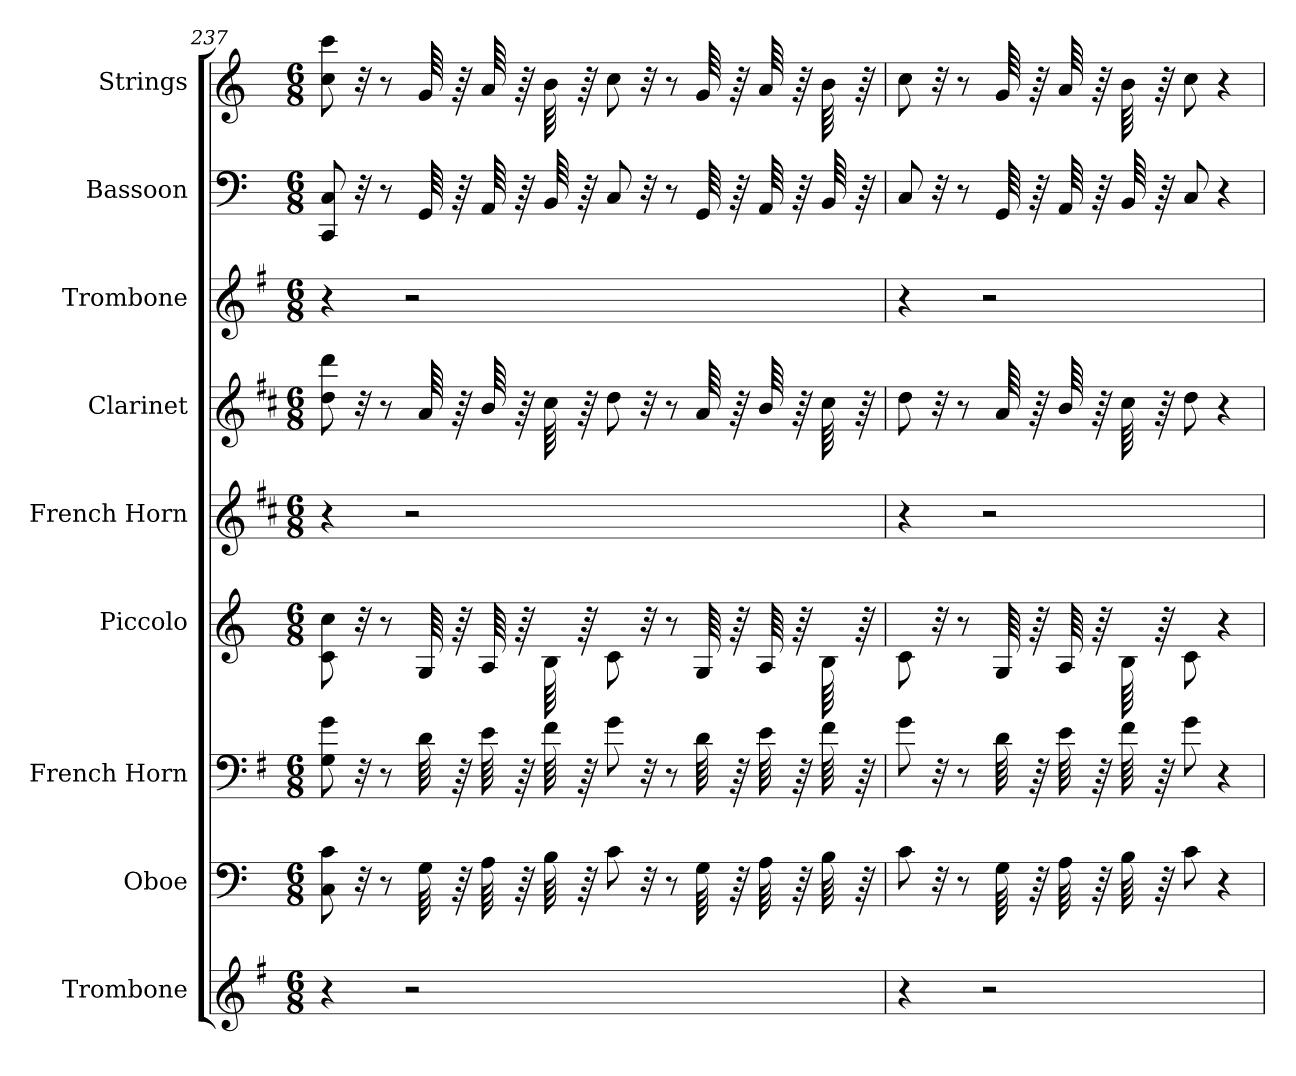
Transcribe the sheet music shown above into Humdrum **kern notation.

**kern	**kern	**kern	**kern	**kern	**kern	**kern	**kern	**kern
*part9	*part8	*part7	*part6	*part5	*part4	*part3	*part2	*part1
*staff9	*staff8	*staff7	*staff6	*staff5	*staff4	*staff3	*staff2	*staff1
*I"Trombone	*I"Oboe	*I"French Horn	*I"Piccolo	*I"French Horn	*I"Clarinet	*I"Trombone	*I"Bassoon	*I"Strings
*I'Trb	*I'Ob	*I'Hn	*I'Picc	*I'Hn	*I'Cl	*I'Trb	*I'Bsn	*I'Str
*clefG2	*clefF4	*clefF4	*clefG2	*clefG2	*clefG2	*clefG2	*clefF4	*clefG2
*	*	*ITrd4c7	*ITrd-7c-12	*ITrd4c7	*ITrd1c2	*	*	*
*k[f#]	*k[]	*k[]	*k[]	*k[f#]	*k[]	*k[f#]	*k[]	*k[]
*M6/8	*M6/8	*M6/8	*M6/8	*M6/8	*M6/8	*M6/8	*M6/8	*M6/8
=237	=237	=237	=237	=237	=237	=237	=237	=237
4r	8C\ 8c\	8C\ 8c\	8cc\ 8ccc\	4r	8cc\ 8ccc\	4r	8CC/ 8C/	8cc\ 8ccc\
.	32r	32r	32r	.	32r	.	32r	32r
.	8r	8r	8r	.	8r	.	8r	8r
2r	.	.	.	2r	.	2r	.	.
.	64G\	64G\	64g/	.	64g/	.	64GG/	64g/
.	64r	64r	64r	.	64r	.	64r	64r
.	64A\	64A\	64a/	.	64a/	.	64AA/	64a/
.	64r	64r	64r	.	64r	.	64r	64r
.	64B\	64B\	64b\	.	64b\	.	64BB/	64b\
.	64r	64r	64r	.	64r	.	64r	64r
.	8c\	8c\	8cc\	.	8cc\	.	8C/	8cc\
.	32r	32r	32r	.	32r	.	32r	32r
.	8r	8r	8r	.	8r	.	8r	8r
.	64G\	64G\	64g/	.	64g/	.	64GG/	64g/
.	64r	64r	64r	.	64r	.	64r	64r
.	64A\	64A\	64a/	.	64a/	.	64AA/	64a/
.	64r	64r	64r	.	64r	.	64r	64r
.	64B\	64B\	64b\	.	64b\	.	64BB/	64b\
.	64r	64r	64r	.	64r	.	64r	64r
!!LO:PB:g=z
=238	=238	=238	=238	=238	=238	=238	=238	=238
4r	8c\	8c\	8cc\	4r	8cc\	4r	8C/	8cc\
.	32r	32r	32r	.	32r	.	32r	32r
.	8r	8r	8r	.	8r	.	8r	8r
2r	.	.	.	2r	.	2r	.	.
.	64G\	64G\	64g/	.	64g/	.	64GG/	64g/
.	64r	64r	64r	.	64r	.	64r	64r
.	64A\	64A\	64a/	.	64a/	.	64AA/	64a/
.	64r	64r	64r	.	64r	.	64r	64r
.	64B\	64B\	64b\	.	64b\	.	64BB/	64b\
.	64r	64r	64r	.	64r	.	64r	64r
.	8c\	8c\	8cc\	.	8cc\	.	8C/	8cc\
.	4r	4r	4r	.	4r	.	4r	4r
=	=	=	=	=	=	=	=	=
*-	*-	*-	*-	*-	*-	*-	*-	*-
